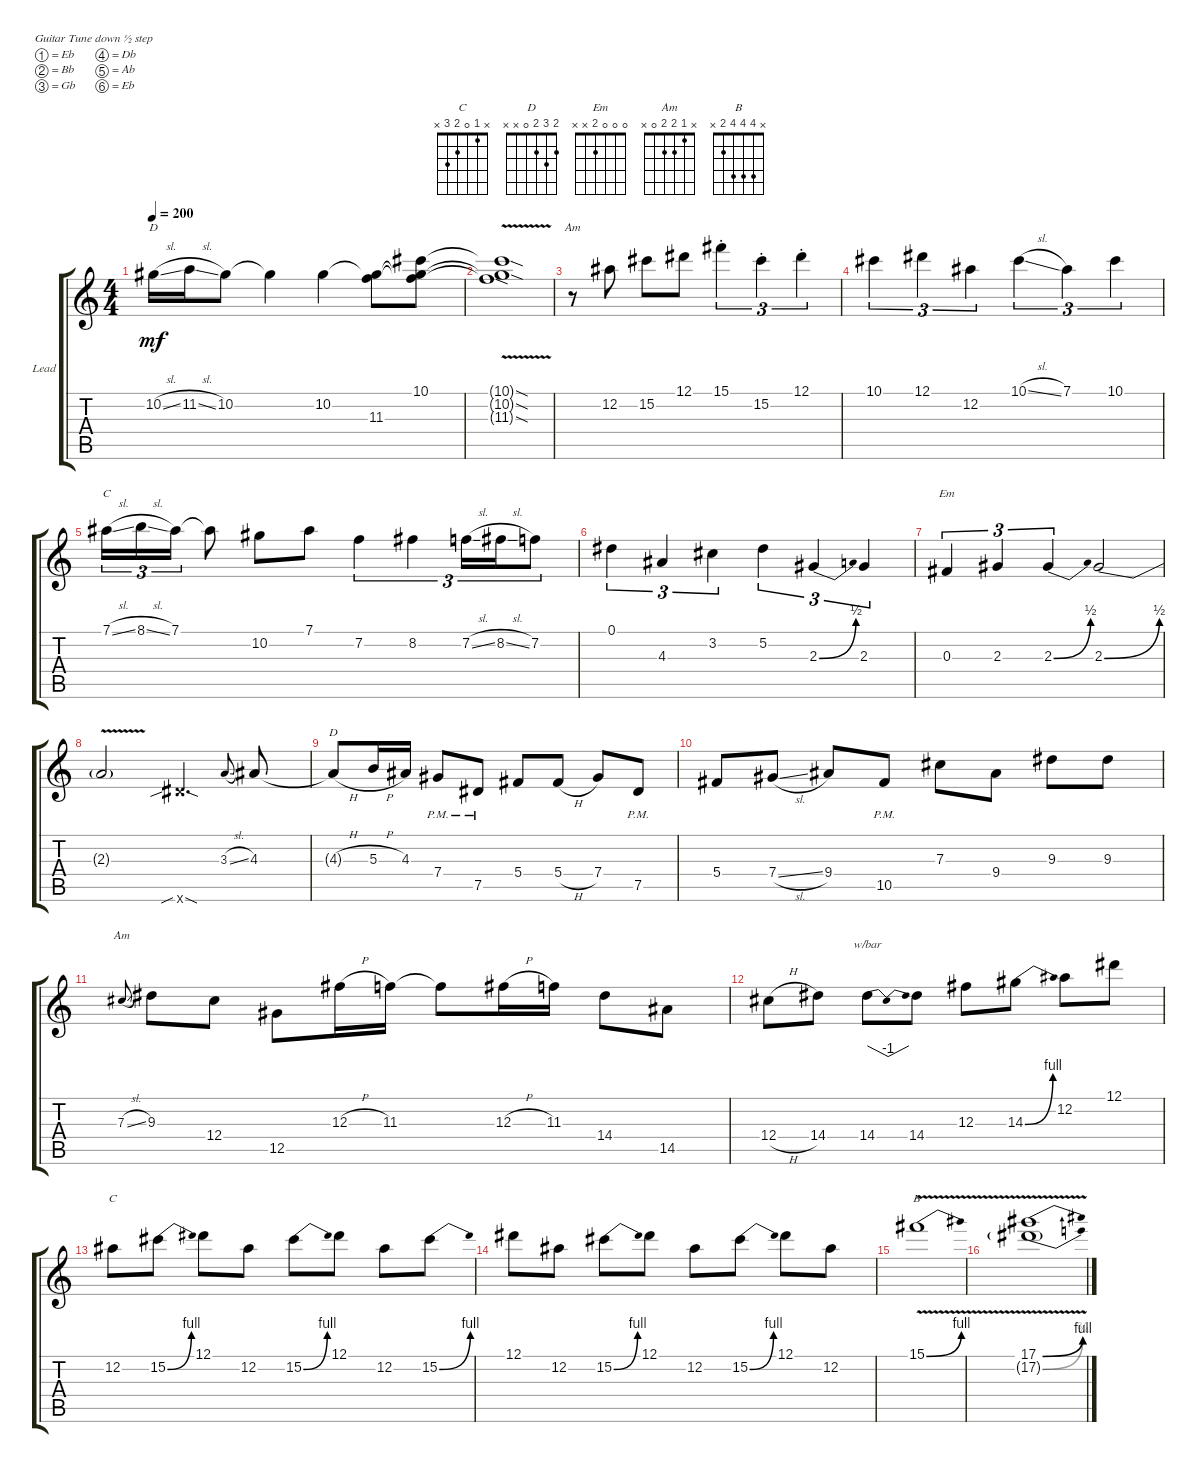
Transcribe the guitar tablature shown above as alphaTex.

\defaultSystemsLayout 4
\bracketExtendMode groupsimilarinstruments
\firstSystemTrackNameOrientation horizontal
\otherSystemsTrackNameOrientation horizontal
\track ("Lead" "Lead") {multiBarRest instrument overdrivenguitar}
\staff {score tabs}
\tuning (Eb4 Bb3 Gb3 Db3 Ab2 Eb2)
\chord ("C" x 1 0 2 3 x)
\chord ("D" 2 3 2 0 x x)
\chord ("Em" 0 0 0 2 x x)
\chord ("Am" x 1 2 2 0 x)
\chord ("B" x 4 4 4 2 x)
\ts (4 4)
\tempo 200
\clef g2
\ks c
10.2{sl}.16{ch "D" dy mf} 11.2{sl}.16 10.2.8 10.2{t}.4 10.2.4 (11.3 10.2{t}).8 (10.1 10.2{t} 11.3{t}).8 |
(10.1{v sod t} 10.2{v sod t} 11.3{v sod t}).1 |
r.8{ch "Am"} 12.2.8 15.2.8 12.1.8 15.1{st}.4{tu (3 2)} 15.2{st}.4{tu (3 2)} 12.1{st}.4{tu (3 2)} |
10.1.4{tu (3 2)} 12.1.4{tu (3 2)} 12.2.4{tu (3 2)} 10.1{sl}.4{tu (3 2)} 7.1.4{tu (3 2)} 10.1.4{tu (3 2)} |
7.1{sl}.16{tu (3 2) ch "C"} 8.1{sl}.16{tu (3 2)} 7.1.16{tu (3 2)} 7.1{t}.8 10.2.8 7.1.8 7.2.4{tu (3 2)} 8.2.4{tu (3 2)} 7.2{sl}.16{tu (3 2)} 8.2{sl}.16{tu (3 2)} 7.2.8{tu (3 2)} |
0.1.4{tu (3 2)} 4.3.4{tu (3 2)} 3.2.4{tu (3 2)} 5.2.4{tu (3 2)} 2.3{be (bend 0 0 31.2 2)}.4{tu (3 2)} 2.3.4{tu (3 2)} |
0.3.4{tu (3 2) ch "Em"} 2.3.4{tu (3 2)} 2.3{be (bend 0 0 31.799999999999997 2)}.4{tu (3 2)} 2.3{be (bend 37.199999999999996 0 59.4 2)}.2 |
2.3{v t}.2 12.6{sib sod x}.4{d} 3.3{sl}.8{gr onbeat} 4.3.8 |
4.3{h t}.8{ch "D"} 5.3{h}.16 4.3.16 7.4{pm}.8 7.5{pm}.8 5.4.8 5.4{h}.8 7.4.8 7.5{pm}.8 |
5.4.8 7.4{sl}.8 9.4.8 10.5{pm}.8 7.3.8 9.4.8 9.3.8 9.3.8 |
7.3{sl}.8{ch "Am" gr onbeat} 9.3.8 12.4.8 12.5.8 12.3{h}.16 11.3.16 11.3{t}.8 12.3{h}.16 11.3.16 14.4.8 14.5.8 |
12.4{h}.8 14.4.8 14.4.8{tbe (dip default 0 0 0.6 -4 1.2 -4 30 0)} 14.4.8 12.3.8 14.3{be (bend 0 0 15 4)}.8 12.2.8 12.1.8 |
12.2.8{ch "C"} 15.2{be (bend 0 0 15 4)}.8 12.1.8 12.2.8 15.2{be (bend 0 0 15 4)}.8 12.1.8 12.2.8 15.2{be (bend 0 0 15 4)}.8 |
12.1.8 12.2.8 15.2{be (bend 0 0 15 4)}.8 12.1.8 12.2.8 15.2{be (bend 0 0 15 4)}.8 12.1.8 12.2.8 |
15.1{be (bend 0 0 15 4) v}.1{ch "B"} |
(17.1{be (bend 0 0 15 4) v} 17.2{be (bend 0 0 37.199999999999996 3) g}).1
